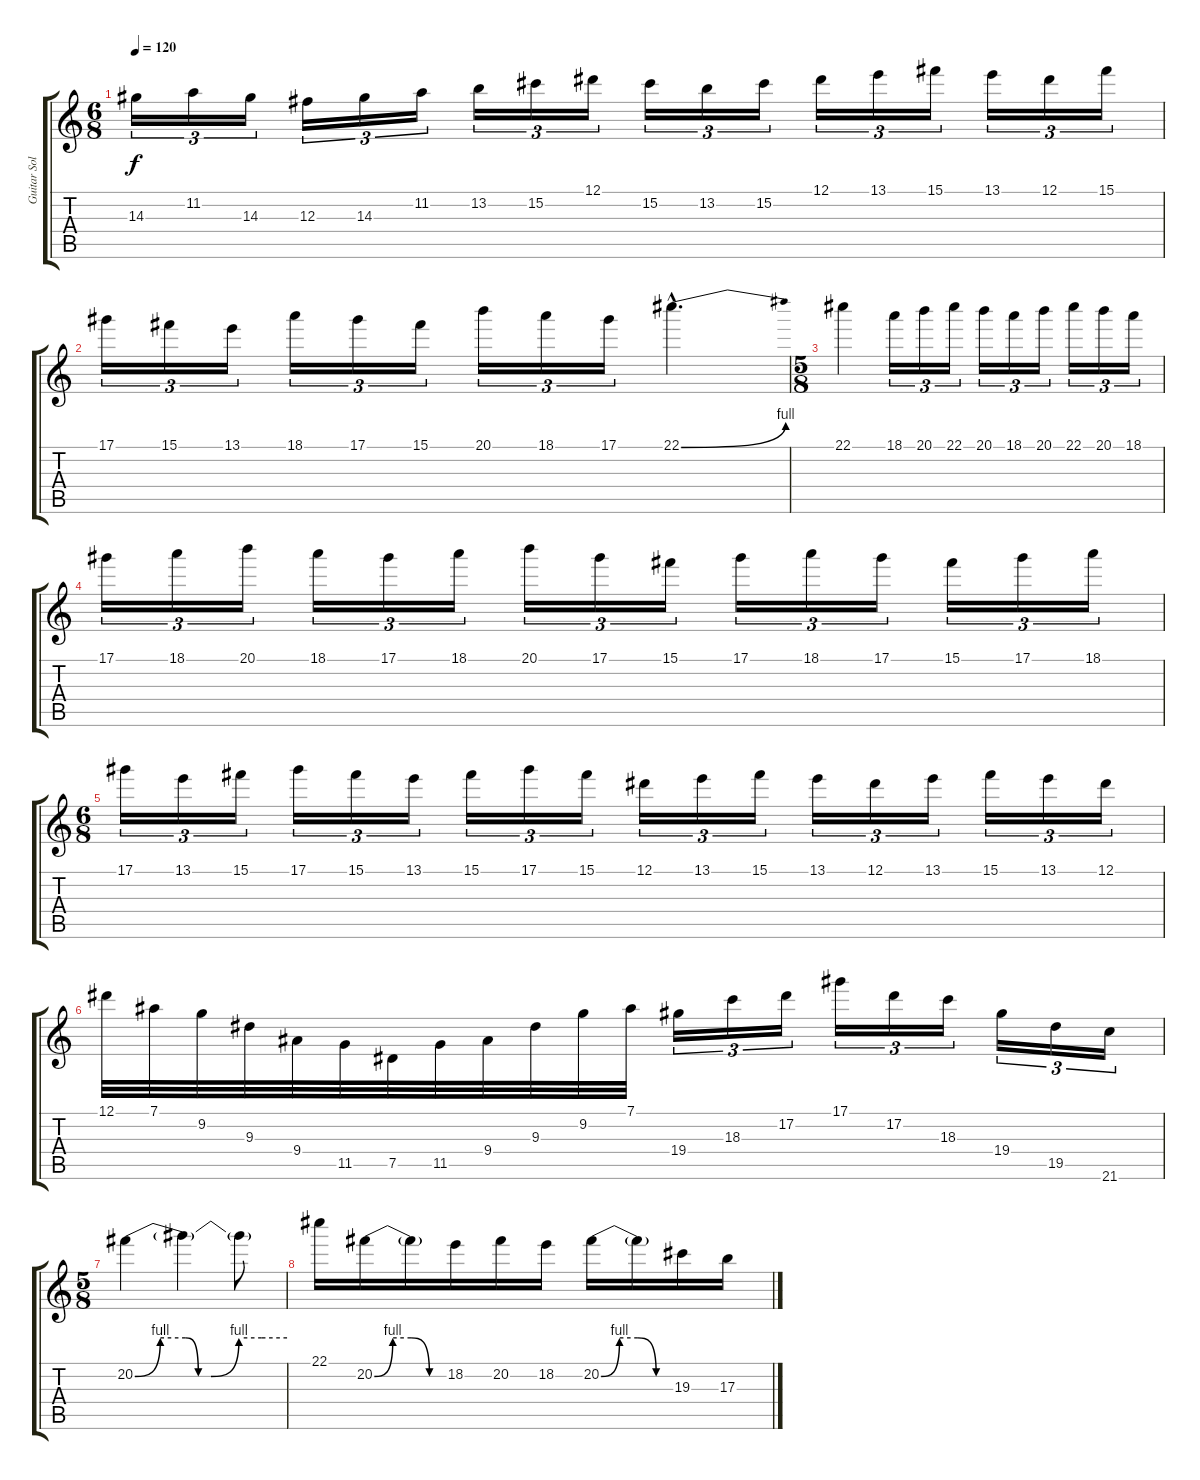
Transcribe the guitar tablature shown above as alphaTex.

\track ("Guitar Solos" "Guitar Sol") {instrument distortionguitar}
\staff {score tabs}
\tuning (Eb4 Bb3 Gb3 Db3 Ab2 Eb2) {hide}
\ts (6 8)
\tempo 120
\clef g2
\ks c
14.3.16{tu (3 2) dy f} 11.2.16{tu (3 2)} 14.3.16{tu (3 2)} 12.3.16{tu (3 2)} 14.3.16{tu (3 2)} 11.2.16{tu (3 2)} 13.2.16{tu (3 2)} 15.2.16{tu (3 2)} 12.1.16{tu (3 2)} 15.2.16{tu (3 2)} 13.2.16{tu (3 2)} 15.2.16{tu (3 2)} 12.1.16{tu (3 2)} 13.1.16{tu (3 2)} 15.1.16{tu (3 2)} 13.1.16{tu (3 2)} 12.1.16{tu (3 2)} 15.1.16{tu (3 2)} |
17.1.16{tu (3 2)} 15.1.16{tu (3 2)} 13.1.16{tu (3 2)} 18.1.16{tu (3 2)} 17.1.16{tu (3 2)} 15.1.16{tu (3 2)} 20.1.16{tu (3 2)} 18.1.16{tu (3 2)} 17.1.16{tu (3 2)} 22.1{be (bend 0 0 60 4) hac}.4{d} |
\ts (5 8)
22.1.4 18.1.16{tu (3 2)} 20.1.16{tu (3 2)} 22.1.16{tu (3 2)} 20.1.16{tu (3 2)} 18.1.16{tu (3 2)} 20.1.16{tu (3 2)} 22.1.16{tu (3 2)} 20.1.16{tu (3 2)} 18.1.16{tu (3 2)} |
17.1.16{tu (3 2)} 18.1.16{tu (3 2)} 20.1.16{tu (3 2)} 18.1.16{tu (3 2)} 17.1.16{tu (3 2)} 18.1.16{tu (3 2)} 20.1.16{tu (3 2)} 17.1.16{tu (3 2)} 15.1.16{tu (3 2)} 17.1.16{tu (3 2)} 18.1.16{tu (3 2)} 17.1.16{tu (3 2)} 15.1.16{tu (3 2)} 17.1.16{tu (3 2)} 18.1.16{tu (3 2)} |
\ts (6 8)
17.1.16{tu (3 2)} 13.1.16{tu (3 2)} 15.1.16{tu (3 2)} 17.1.16{tu (3 2)} 15.1.16{tu (3 2)} 13.1.16{tu (3 2)} 15.1.16{tu (3 2)} 17.1.16{tu (3 2)} 15.1.16{tu (3 2)} 12.1.16{tu (3 2)} 13.1.16{tu (3 2)} 15.1.16{tu (3 2)} 13.1.16{tu (3 2)} 12.1.16{tu (3 2)} 13.1.16{tu (3 2)} 15.1.16{tu (3 2)} 13.1.16{tu (3 2)} 12.1.16{tu (3 2)} |
12.1.32 7.1.32 9.2.32 9.3.32 9.4.32 11.5.32 7.5.32 11.5.32 9.4.32 9.3.32 9.2.32 7.1.32 19.4.16{tu (3 2)} 18.3.16{tu (3 2)} 17.2.16{tu (3 2)} 17.1.16{tu (3 2)} 17.2.16{tu (3 2)} 18.3.16{tu (3 2)} 19.4.16{tu (3 2)} 19.5.16{tu (3 2)} 21.6.16{tu (3 2)} |
\ts (5 8)
20.2{be (custom 0 0 10 4 20 4 25 0 30 0 41 4 50 4 60 4)}.4 20.2{t}.4 20.2{t}.8 |
22.1.16 20.2{be (custom 0 0 15 4 30 4 45 0 60 0)}.16 20.2{t}.16 18.2.16 20.2.16 18.2.16 20.2{be (custom 0 0 15 4 30 4 45 0 60 0)}.16 20.2{t}.16 19.3.16 17.3.16
